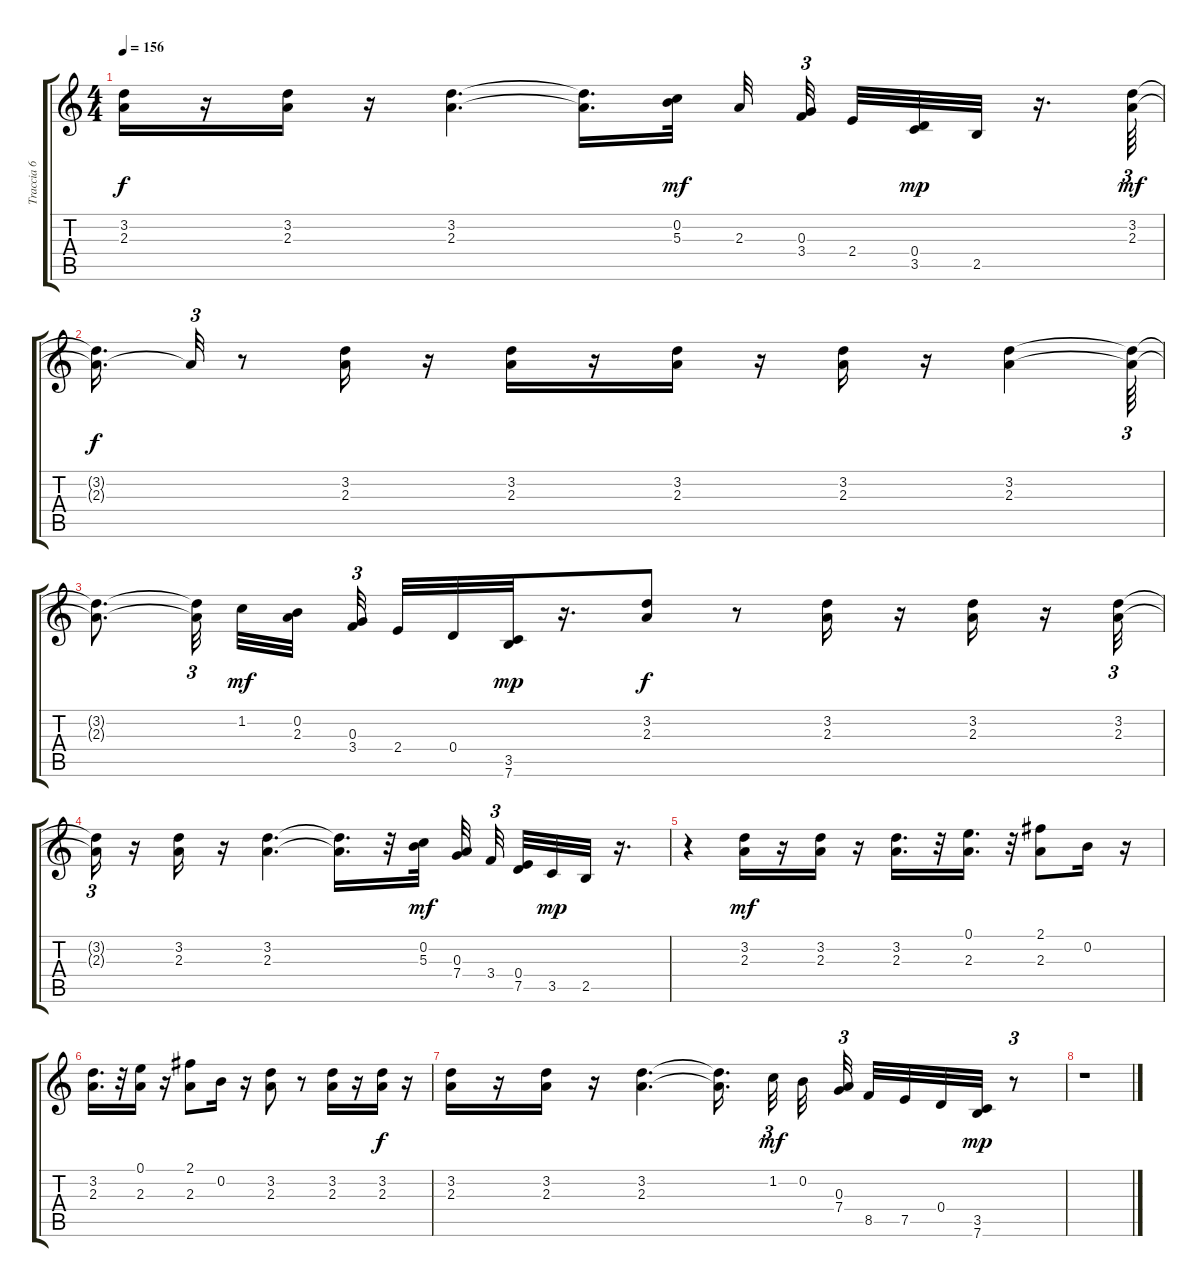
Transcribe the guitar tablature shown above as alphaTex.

\track ("Traccia 6" "Traccia 6") {solo instrument distortionguitar}
\staff {score tabs}
\tuning (E4 B3 G3 D3 A2 E2) {hide}
\ts (4 4)
\tempo 156
\clef g2
\ks c
(3.2 2.3).16{dy f} r.16 (3.2 2.3).16 r.16 (3.2 2.3).4{d} (3.2{t} 2.3{t}).16{d} (0.2 5.3).32{dy mf} 2.3.32{beam splitsecondary} (0.3 3.4).32{tu (3 2) beam splitsecondary} 2.4.32 (0.4 3.5).32{dy mp} 2.5.32 r.16{d} (3.2 2.3).64{tu (3 2) dy mf} |
(3.2{t} 2.3{t}).16{d dy f} 2.3{t}.32{tu (3 2)} r.8 (3.2 2.3).16 r.16 (3.2 2.3).16 r.16 (3.2 2.3).16 r.16 (3.2 2.3).16 r.16 (3.2 2.3).4 (3.2{t} 2.3{t}).64{tu (3 2)} |
(3.2{t} 2.3{t}).8{d} (3.2{t} 2.3{t}).32{tu (3 2) beam splitsecondary} 1.2.32{dy mf} (0.2 2.3).32 (0.3 3.4).32{tu (3 2) beam splitsecondary} 2.4.32 0.4.32 (3.5 7.6).32{dy mp} r.16{d} (3.2 2.3).8{dy f} r.8 (3.2 2.3).16 r.16 (3.2 2.3).16 r.16 (3.2 2.3).32{tu (3 2)} |
(3.2{t} 2.3{t}).16{tu (3 2)} r.16 (3.2 2.3).16 r.16 (3.2 2.3).4{d} (3.2{t} 2.3{t}).16{d} r.32 (0.2 5.3).32{dy mf} (0.3 7.4).32{beam splitsecondary} 3.4.32{tu (3 2) beam splitsecondary} (0.4 7.5).32 3.5.32{dy mp} 2.5.32 r.16{d} |
r.4 (3.2 2.3).16{dy mf} r.16 (3.2 2.3).16 r.16 (3.2 2.3).16{d} r.32 (0.1 2.3).16{d} r.32 (2.1 2.3).8 0.2.16 r.16 |
(3.2 2.3).16{d} r.32 (0.1 2.3).16 r.16 (2.1 2.3).8 0.2.16 r.16 (3.2 2.3).8 r.8 (3.2 2.3).16 r.16 (3.2 2.3).16{dy f} r.16 |
(3.2 2.3).16 r.16 (3.2 2.3).16 r.16 (3.2 2.3).4{d} (3.2{t} 2.3{t}).16{d beam splitsecondary} 1.2.32{tu (3 2) dy mf} 0.2.32 (0.3 7.4).32{tu (3 2) beam splitsecondary} 8.5.32 7.5.32 0.4.32 (3.5 7.6).32{dy mp} r.8{tu (3 2)} |
r.1
